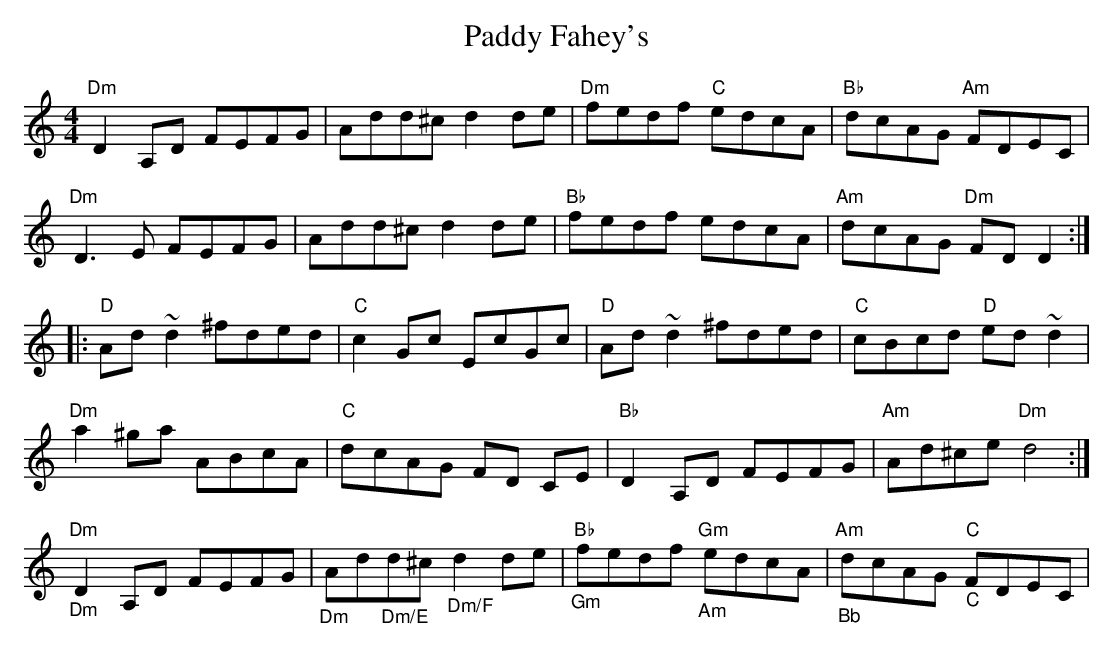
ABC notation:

X:1
T: Paddy Fahey's
M: 4/4
L: 1/8
K: Ddor
"Dm"D2A,D FEFG|Add^c d2de|"Dm"fedf "C"edcA|"Bb"dcAG "Am"FDEC|
"Dm"D3E FEFG|Add^c d2de|"Bb"fedf edcA|"Am"dcAG "Dm"FDD2:|
|:"D"Ad ~d2 ^fded|"C"c2 Gc EcGc|"D"Ad ~d2 ^fded|"C"cBcd "D"ed ~d2|
"Dm"a2 ^ga ABcA|"C"dcAG FD CE|"Bb"D2 A,D FEFG|"Am"Ad^ce "Dm"d4:|
"Dm""_Dm"D2A,D FEFG|"_Dm"Ad"_Dm/E"d^c "_Dm/F"d2de|"Bb""_Gm"fedf "Gm""_Am"edcA|"Am""_Bb"dcAG "C""_C"FDEC|

$SmallLMargin
$SmallRMargin
